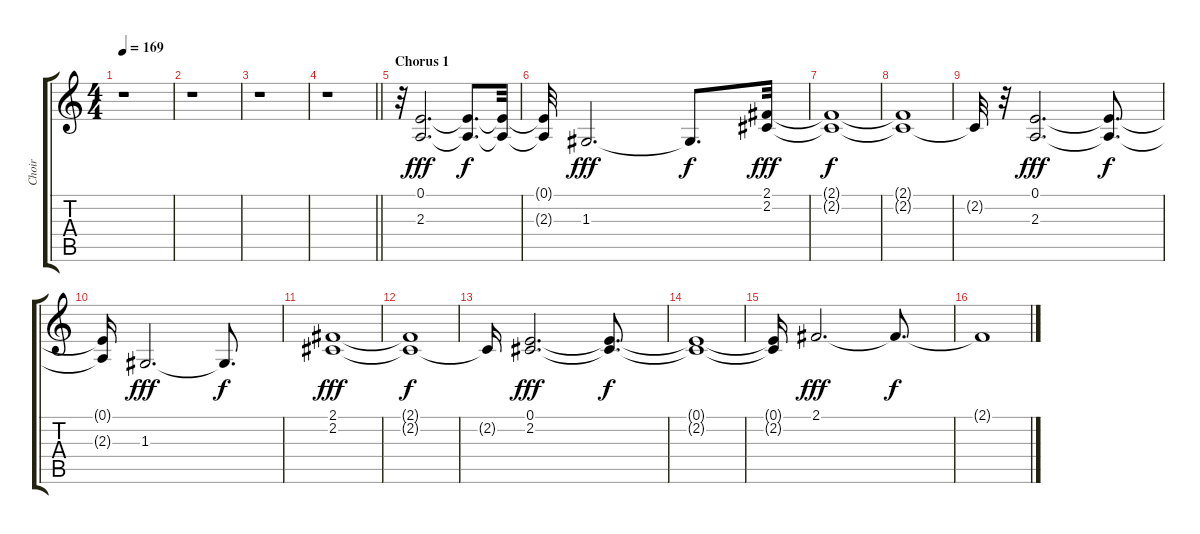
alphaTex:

\track ("Choir" "Choir") {instrument choiraahs}
\staff {score tabs}
\tuning (E4 B3 G3 D3 A2 E2) {hide}
\ts (4 4)
\tempo 169
\clef g2
\ks c
r.1{dy fff} |
r.1 |
r.1 |
\barLineRight lightlight
r.1 |
\section ("" "Chorus 1")
r.32 (0.1 2.3).2{d} (0.1{t} 2.3{t}).8{d dy f} (0.1{t} 2.3{t}).32 |
(0.1{t} 2.3{t}).32 1.3.2{d dy fff} 1.3{t}.8{d dy f} (2.1 2.2).32{dy fff} |
(2.1{t} 2.2{t}).1{dy f} |
(2.1{t} 2.2{t}).1 |
2.2{t}.32 r.32 (0.1 2.3).2{d dy fff} (0.1{t} 2.3{t}).8{d dy f} |
(0.1{t} 2.3{t}).16 1.3.2{d dy fff} 1.3{t}.8{d dy f} |
(2.1 2.2).1{dy fff} |
(2.1{t} 2.2{t}).1{dy f} |
2.2{t}.16 (0.1 2.2).2{d dy fff} (0.1{t} 2.2{t}).8{d dy f} |
(0.1{t} 2.2{t}).1 |
(0.1{t} 2.2{t}).16 2.1.2{d dy fff} 2.1{t}.8{d dy f} |
2.1{t}.1
